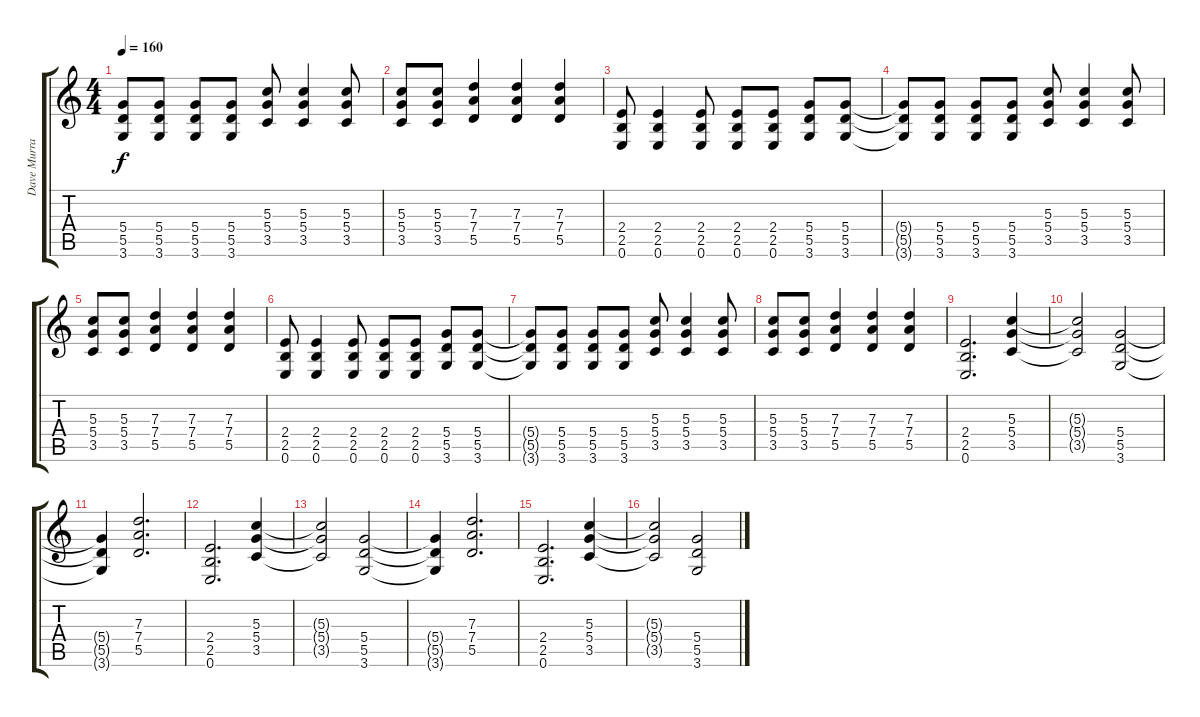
\track ("Dave Murray" "Dave Murra") {instrument electricguitarjazz}
\staff {score tabs}
\tuning (E4 B3 G3 D3 A2 E2) {hide}
\ts (4 4)
\tempo 160
\clef g2
\ks c
(5.4{t} 5.5{t} 3.6{t}).8{dy f} (5.4 5.5 3.6).8 (5.4 5.5 3.6).8 (5.4 5.5 3.6).8 (5.3 5.4 3.5).8 (5.3 5.4 3.5).4 (5.3 5.4 3.5).8 |
(5.3 5.4 3.5).8 (5.3 5.4 3.5).8 (7.3 7.4 5.5).4 (7.3 7.4 5.5).4 (7.3 7.4 5.5).4 |
(2.4 2.5 0.6).8 (2.4 2.5 0.6).4 (2.4 2.5 0.6).8 (2.4 2.5 0.6).8 (2.4 2.5 0.6).8 (5.4 5.5 3.6).8 (5.4 5.5 3.6).8 |
(5.4{t} 5.5{t} 3.6{t}).8 (5.4 5.5 3.6).8 (5.4 5.5 3.6).8 (5.4 5.5 3.6).8 (5.3 5.4 3.5).8 (5.3 5.4 3.5).4 (5.3 5.4 3.5).8 |
(5.3 5.4 3.5).8 (5.3 5.4 3.5).8 (7.3 7.4 5.5).4 (7.3 7.4 5.5).4 (7.3 7.4 5.5).4 |
(2.4 2.5 0.6).8 (2.4 2.5 0.6).4 (2.4 2.5 0.6).8 (2.4 2.5 0.6).8 (2.4 2.5 0.6).8 (5.4 5.5 3.6).8 (5.4 5.5 3.6).8 |
(5.4{t} 5.5{t} 3.6{t}).8 (5.4 5.5 3.6).8 (5.4 5.5 3.6).8 (5.4 5.5 3.6).8 (5.3 5.4 3.5).8 (5.3 5.4 3.5).4 (5.3 5.4 3.5).8 |
(5.3 5.4 3.5).8 (5.3 5.4 3.5).8 (7.3 7.4 5.5).4 (7.3 7.4 5.5).4 (7.3 7.4 5.5).4 |
(2.4 2.5 0.6).2{d volume 14 instrument distortionguitar} (5.3 5.4 3.5).4 |
(5.3{t} 5.4{t} 3.5{t}).2 (5.4 5.5 3.6).2 |
(5.4{t} 5.5{t} 3.6{t}).4 (7.3 7.4 5.5).2{d} |
(2.4 2.5 0.6).2{d} (5.3 5.4 3.5).4 |
(5.3{t} 5.4{t} 3.5{t}).2 (5.4 5.5 3.6).2 |
(5.4{t} 5.5{t} 3.6{t}).4 (7.3 7.4 5.5).2{d} |
(2.4 2.5 0.6).2{d} (5.3 5.4 3.5).4 |
(5.3{t} 5.4{t} 3.5{t}).2 (5.4 5.5 3.6).2
